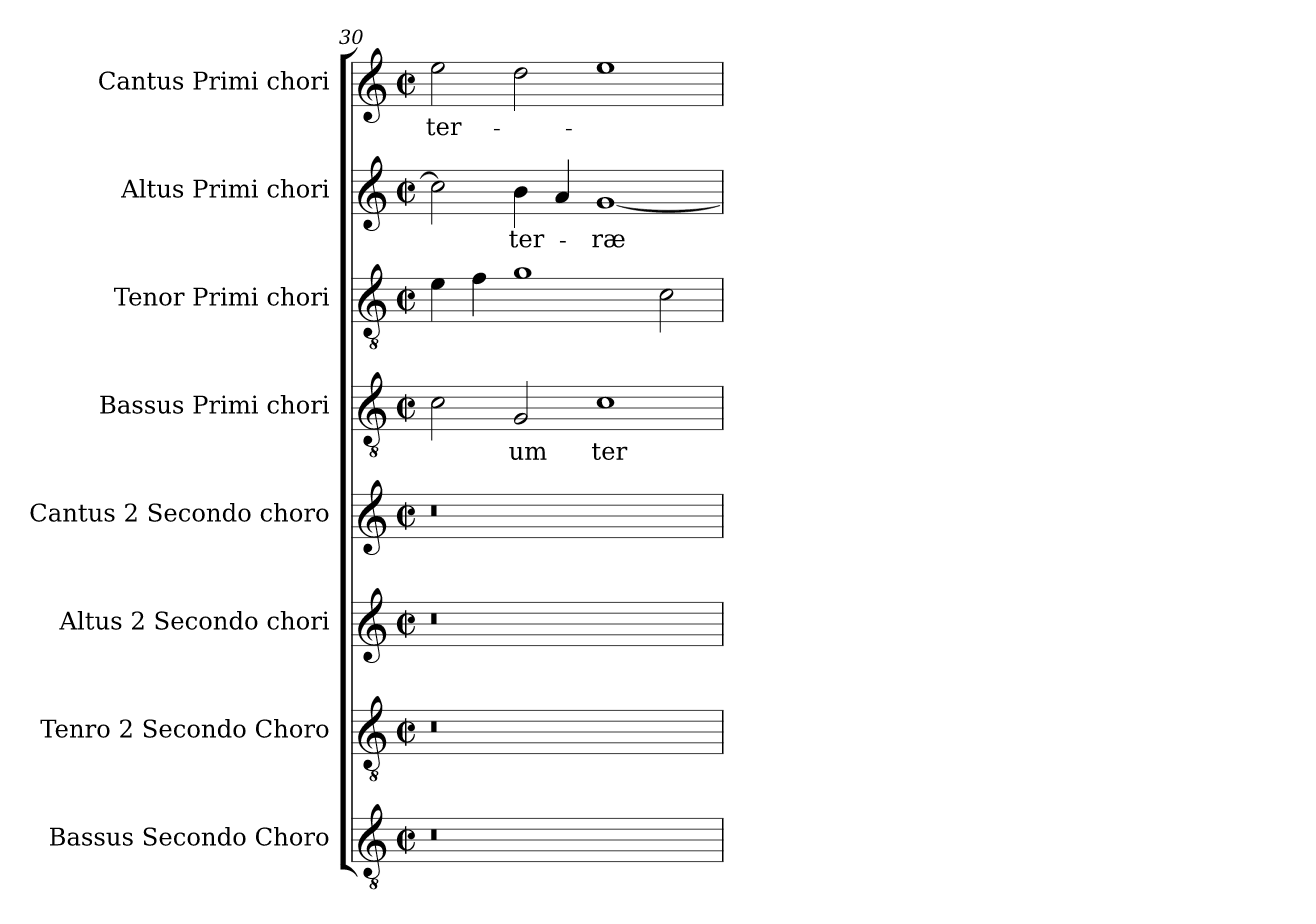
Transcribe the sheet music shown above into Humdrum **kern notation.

**kern	**kern	**kern	**kern	**kern	**text	**kern	**kern	**text	**kern	**text
*part8	*part7	*part6	*part5	*part4	*part4	*part3	*part2	*part2	*part1	*part1
*staff8	*staff7	*staff6	*staff5	*staff4	*staff4	*staff3	*staff2	*staff2	*staff1	*staff1
*I"Bassus  Secondo Choro	*I"Tenro 2  Secondo Choro	*I"Altus 2  Secondo chori	*I"Cantus 2  Secondo choro	*I"Bassus  Primi chori	*	*I"Tenor  Primi chori	*I"Altus  Primi chori	*	*I"Cantus  Primi chori	*
*I'Ch	*I'Ch	*I'Ch	*I'Ch	*I'Ch	*	*I'Ch	*I'Ch	*	*I'Ch	*
*clefGv2	*clefGv2	*clefG2	*clefG2	*clefGv2	*	*clefGv2	*clefG2	*	*clefG2	*
*M2/2	*M2/2	*M2/2	*M2/2	*M2/2	*	*M2/2	*M2/2	*	*M2/2	*
*met(c|)	*met(c|)	*met(c|)	*met(c|)	*met(c|)	*	*met(c|)	*met(c|)	*	*met(c|)	*
=30	=30	=30	=30	=30	=30	=30	=30	=30	=30	=30
!	!	!	!	!	!	!	!	!	!	!LO:LY:b:cj
0r	0r	0r	0r	2c\	.	4e\	2cc\]	.	2ee\	ter-
.	.	.	.	.	.	4f\	.	.	.	.
!	!	!	!	!	!LO:LY:b:cj	!	!	!LO:LY:b:cj	!	!
.	.	.	.	2G/	-um	1g	4b\	ter-	2dd\	.
.	.	.	.	.	.	.	4a/	.	.	.
!	!	!	!	!	!LO:LY:b:cj	!	!	!LO:LY:b:cj	!	!
.	.	.	.	1c	ter-	.	[<1g	-ræ	1ee	.
.	.	.	.	.	.	2c\	.	.	.	.
=	=	=	=	=	=	=	=	=	=	=
*-	*-	*-	*-	*-	*-	*-	*-	*-	*-	*-
